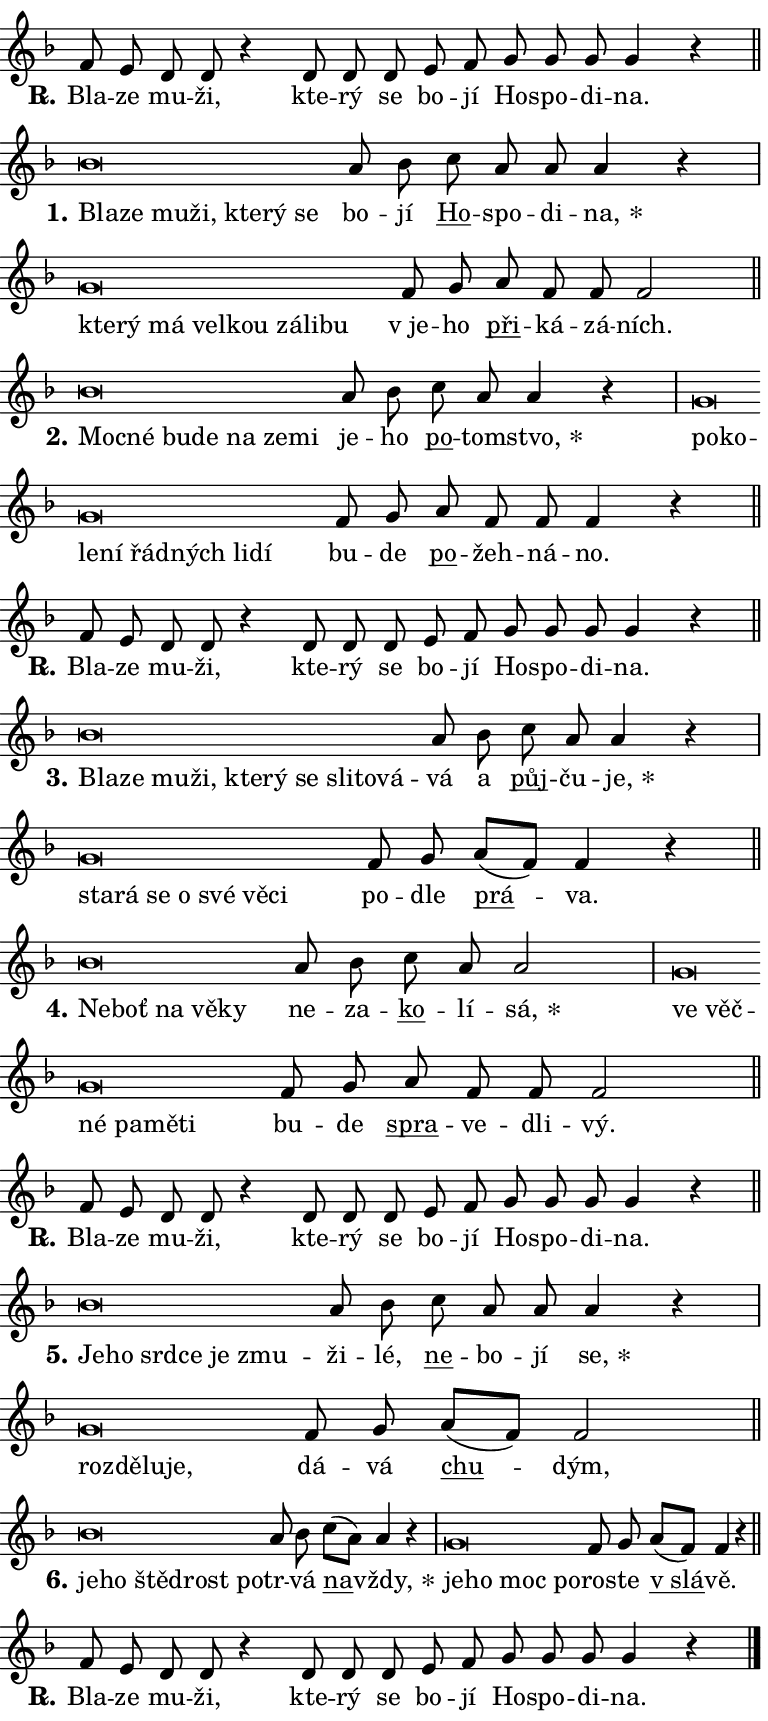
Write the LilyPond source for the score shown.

\version "2.24.0"
\header { tagline = "" }
\paper {
  indent = 0\cm
  top-margin = 0\cm
  right-margin = 0.13\cm % to fit lyric hyphens
  bottom-margin = 0\cm
  left-margin = 0\cm
  paper-width = 13\cm
  page-breaking = #ly:one-page-breaking
  system-system-spacing.basic-distance = #11
  score-system-spacing.basic-distance = #11
  ragged-last = ##f
}


%% Author: Thomas Morley
%% https://lists.gnu.org/archive/html/lilypond-user/2020-05/msg00002.html
#(define (line-position grob)
"Returns position of @var[grob} in current system:
   @code{'start}, if at first time-step
   @code{'end}, if at last time-step
   @code{'middle} otherwise
"
  (let* ((col (ly:item-get-column grob))
         (ln (ly:grob-object col 'left-neighbor))
         (rn (ly:grob-object col 'right-neighbor))
         (col-to-check-left (if (ly:grob? ln) ln col))
         (col-to-check-right (if (ly:grob? rn) rn col))
         (break-dir-left
           (and
             (ly:grob-property col-to-check-left 'non-musical #f)
             (ly:item-break-dir col-to-check-left)))
         (break-dir-right
           (and
             (ly:grob-property col-to-check-right 'non-musical #f)
             (ly:item-break-dir col-to-check-right))))
        (cond ((eqv? 1 break-dir-left) 'start)
              ((eqv? -1 break-dir-right) 'end)
              (else 'middle))))

#(define (tranparent-at-line-position vctor)
  (lambda (grob)
  "Relying on @code{line-position} select the relevant enry from @var{vctor}.
Used to determine transparency,"
    (case (line-position grob)
      ((end) (not (vector-ref vctor 0)))
      ((middle) (not (vector-ref vctor 1)))
      ((start) (not (vector-ref vctor 2))))))

noteHeadBreakVisibility =
#(define-music-function (break-visibility)(vector?)
"Makes @code{NoteHead}s transparent relying on @var{break-visibility}"
#{
  \override NoteHead.transparent =
    #(tranparent-at-line-position break-visibility)
#})

#(define delete-ledgers-for-transparent-note-heads
  (lambda (grob)
    "Reads whether a @code{NoteHead} is transparent.
If so this @code{NoteHead} is removed from @code{'note-heads} from
@var{grob}, which is supposed to be @code{LedgerLineSpanner}.
As a result ledgers are not printed for this @code{NoteHead}"
    (let* ((nhds-array (ly:grob-object grob 'note-heads))
           (nhds-list
             (if (ly:grob-array? nhds-array)
                 (ly:grob-array->list nhds-array)
                 '()))
           ;; Relies on the transparent-property being done before
           ;; Staff.LedgerLineSpanner.after-line-breaking is executed.
           ;; This is fragile ...
           (to-keep
             (remove
               (lambda (nhd)
                 (ly:grob-property nhd 'transparent #f))
               nhds-list)))
      ;; TODO find a better method to iterate over grob-arrays, similiar
      ;; to filter/remove etc for lists
      ;; For now rebuilt from scratch
      (set! (ly:grob-object grob 'note-heads)  '())
      (for-each
        (lambda (nhd)
          (ly:pointer-group-interface::add-grob grob 'note-heads nhd))
        to-keep))))

squashNotes = {
  \override NoteHead.X-extent = #'(-0.2 . 0.2)
  \override NoteHead.Y-extent = #'(-0.75 . 0)
  \override NoteHead.stencil =
    #(lambda (grob)
       (let ((pos (ly:grob-property grob 'staff-position)))
         (begin
           (if (< pos -7) (display "ERROR: Lower brevis then expected\n") (display ""))
           (if (<= pos -6) ly:text-interface::print ly:note-head::print))))
}
unSquashNotes = {
  \revert NoteHead.X-extent
  \revert NoteHead.Y-extent
  \revert NoteHead.stencil
}

hideNotes = \noteHeadBreakVisibility #begin-of-line-visible
unHideNotes = \noteHeadBreakVisibility #all-visible

% work-around for resetting accidentals
% https://lilypond.org/doc/v2.23/Documentation/notation/displaying-rhythms#unmetered-music
cadenzaMeasure = {
  \cadenzaOff
  \partial 1024 s1024
  \cadenzaOn
}

#(define-markup-command (accent layout props text) (markup?)
  "Underline accented syllable"
  (interpret-markup layout props
    #{\markup \override #'(offset . 4.3) \underline { #text }#}))

responsum = \markup \concat {
  "R" \hspace #-1.05 \path #0.1 #'((moveto 0 0.07) (lineto 0.9 0.8)) \hspace #0.05 "."
}

spaceSize = #0.6828661417322834 % exact space size for TeX Gyre Schola

\layout {
  \context {
    \Staff
    \remove "Time_signature_engraver"
    \override LedgerLineSpanner.after-line-breaking = #delete-ledgers-for-transparent-note-heads
  }
  \context {
    \Lyrics {
      \override LyricSpace.minimum-distance = \spaceSize
      \override LyricText.font-name = #"TeX Gyre Schola"
      \override LyricText.font-size = 1
      \override StanzaNumber.font-name = #"TeX Gyre Schola Bold"
      \override StanzaNumber.font-size = 1
    }
  }
  \context {
    \Score 
    \override NoteHead.text =
      #(lambda (grob) 
        (let ((pos (ly:grob-property grob 'staff-position)))
          #{\markup {
            \combine
              \halign #-0.55 \raise #(if (= pos -6) 0 0.5) \override #'(thickness . 2) \draw-line #'(3.2 . 0)
              \musicglyph "noteheads.sM1"
          }#}))
  }
}

% magnetic-lyrics.ily
%
%   written by
%     Jean Abou Samra <jean@abou-samra.fr>
%     Werner Lemberg <wl@gnu.org>
%
%   adapted by
%     Jiri Hon <jiri.hon@gmail.com>
%
% Version 2022-Apr-15

% https://www.mail-archive.com/lilypond-user@gnu.org/msg149350.html

#(define (Left_hyphen_pointer_engraver context)
   "Collect syllable-hyphen-syllable occurrences in lyrics and store
them in properties.  This engraver only looks to the left.  For
example, if the lyrics input is @code{foo -- bar}, it does the
following.

@itemize @bullet
@item
Set the @code{text} property of the @code{LyricHyphen} grob between
@q{foo} and @q{bar} to @code{foo}.

@item
Set the @code{left-hyphen} property of the @code{LyricText} grob with
text @q{foo} to the @code{LyricHyphen} grob between @q{foo} and
@q{bar}.
@end itemize

Use this auxiliary engraver in combination with the
@code{lyric-@/text::@/apply-@/magnetic-@/offset!} hook."
   (let ((hyphen #f)
         (text #f))
     (make-engraver
      (acknowledgers
       ((lyric-syllable-interface engraver grob source-engraver)
        (set! text grob)))
      (end-acknowledgers
       ((lyric-hyphen-interface engraver grob source-engraver)
        ;(when (not (grob::has-interface grob 'lyric-space-interface))
          (set! hyphen grob)));)
      ((stop-translation-timestep engraver)
       (when (and text hyphen)
         (ly:grob-set-object! text 'left-hyphen hyphen))
       (set! text #f)
       (set! hyphen #f)))))

#(define (lyric-text::apply-magnetic-offset! grob)
   "If the space between two syllables is less than the value in
property @code{LyricText@/.details@/.squash-threshold}, move the right
syllable to the left so that it gets concatenated with the left
syllable.

Use this function as a hook for
@code{LyricText@/.after-@/line-@/breaking} if the
@code{Left_@/hyphen_@/pointer_@/engraver} is active."
   (let ((hyphen (ly:grob-object grob 'left-hyphen #f)))
     (when hyphen
       (let ((left-text (ly:spanner-bound hyphen LEFT)))
         (when (grob::has-interface left-text 'lyric-syllable-interface)
           (let* ((common (ly:grob-common-refpoint grob left-text X))
                  (this-x-ext (ly:grob-extent grob common X))
                  (left-x-ext
                   (begin
                     ;; Trigger magnetism for left-text.
                     (ly:grob-property left-text 'after-line-breaking)
                     (ly:grob-extent left-text common X)))
                  ;; `delta` is the gap width between two syllables.
                  (delta (- (interval-start this-x-ext)
                            (interval-end left-x-ext)))
                  (details (ly:grob-property grob 'details))
                  (threshold (assoc-get 'squash-threshold details 0.2)))
             (when (< delta threshold)
               (let* (;; We have to manipulate the input text so that
                      ;; ligatures crossing syllable boundaries are not
                      ;; disabled.  For languages based on the Latin
                      ;; script this is essentially a beautification.
                      ;; However, for non-Western scripts it can be a
                      ;; necessity.
                      (lt (ly:grob-property left-text 'text))
                      (rt (ly:grob-property grob 'text))
                      (is-space (grob::has-interface hyphen 'lyric-space-interface))
                      (space (if is-space " " ""))
                      (extra-delta (if is-space spaceSize 0))
                      ;; Append new syllable.
                      (ltrt-space (if (and (string? lt) (string? rt))
                                (string-append lt space rt)
                                (make-concat-markup (list lt space rt))))
                      ;; Right-align `ltrt` to the right side.
                      (ltrt-space-markup (grob-interpret-markup
                               grob
                               (make-translate-markup
                                (cons (interval-length this-x-ext) 0)
                                (make-right-align-markup ltrt-space)))))
                 (begin
                   ;; Don't print `left-text`.
                   (ly:grob-set-property! left-text 'stencil #f)
                   ;; Set text and stencil (which holds all collected
                   ;; syllables so far) and shift it to the left.
                   (ly:grob-set-property! grob 'text ltrt-space)
                   (ly:grob-set-property! grob 'stencil ltrt-space-markup)
                   (ly:grob-translate-axis! grob (- (- delta extra-delta)) X))))))))))


#(define (lyric-hyphen::displace-bounds-first grob)
   ;; Make very sure this callback isn't triggered too early.
   (let ((left (ly:spanner-bound grob LEFT))
         (right (ly:spanner-bound grob RIGHT)))
     (ly:grob-property left 'after-line-breaking)
     (ly:grob-property right 'after-line-breaking)
     (ly:lyric-hyphen::print grob)))

squashThreshold = #0.4

\layout {
  \context {
    \Lyrics
    \consists #Left_hyphen_pointer_engraver
    \override LyricText.after-line-breaking =
      #lyric-text::apply-magnetic-offset!
    \override LyricHyphen.stencil = #lyric-hyphen::displace-bounds-first
    \override LyricText.details.squash-threshold = \squashThreshold
    \override LyricHyphen.minimum-distance = 0
    \override LyricHyphen.minimum-length = \squashThreshold
  }
}

squashText = \override LyricText.details.squash-threshold = 9999
unSquashText = \override LyricText.details.squash-threshold = \squashThreshold

leftText = \override LyricText.self-alignment-X = #LEFT
unLeftText = \revert LyricText.self-alignment-X

starOffset = #(lambda (grob) 
                (let ((x_offset (ly:self-alignment-interface::aligned-on-x-parent grob)))
                  (if (= x_offset 0) 0 (+ x_offset 1.2))))

star = #(define-music-function (syllable)(string?)
"Append star separator at the end of a syllable"
#{
  \once \override LyricText.X-offset = #starOffset
  \lyricmode { \markup {
    #syllable
    \override #'((font-name . "TeX Gyre Schola Bold")) \hspace #0.2 \lower #0.65 \larger "*"
  } }
#})

starAccent = #(define-music-function (syllable)(string?)
"Append star separator at the end of a syllable and make accent"
#{
  \once \override LyricText.X-offset = #starOffset
  \lyricmode { \markup {
    \accent #syllable
    \override #'((font-name . "TeX Gyre Schola Bold")) \hspace #0.2 \lower #0.65 \larger "*"
  } }
#})

breath = #(define-music-function (syllable)(string?)
"Append breathing indicator at the end of a syllable"
#{
  \lyricmode { \markup { #syllable "+" } }
#})

optionalBreath = #(define-music-function (syllable)(string?)
"Append optional breathing indicator at the end of a syllable"
#{
  \lyricmode { \markup { #syllable "(+)" } }
#})


\score {
    <<
        \new Voice = "melody" { \cadenzaOn \key f \major \relative { f'8 e d d r4 \bar "" d8 d d \bar "" e f \bar "" g g g g4 r \cadenzaMeasure \bar "||" \break } }
        \new Lyrics \lyricsto "melody" { \lyricmode { \set stanza = \responsum
Bla -- ze mu -- ži, kte -- rý se bo -- jí Ho -- spo -- di -- na. } }
    >>
    \layout {}
}

\score {
    <<
        \new Voice = "melody" { \cadenzaOn \key f \major \relative { \squashNotes bes'\breve*1/16 \hideNotes \breve*1/16 \bar "" \breve*1/16 \bar "" \breve*1/16 \bar "" \breve*1/16 \bar "" \breve*1/16 \breve*1/16 \bar "" \unHideNotes \unSquashNotes a8 bes \bar "" c a a a4 r \cadenzaMeasure \bar "|" \squashNotes g\breve*1/16 \hideNotes \breve*1/16 \bar "" \breve*1/16 \bar "" \breve*1/16 \bar "" \breve*1/16 \bar "" \breve*1/16 \bar "" \breve*1/16 \breve*1/16 \bar "" \unHideNotes \unSquashNotes f8 g \bar "" a f f f2 \cadenzaMeasure \bar "||" \break } }
        \new Lyrics \lyricsto "melody" { \lyricmode { \set stanza = "1."
\leftText Bla -- \squashText ze mu -- ži, kte -- rý se \unLeftText \unSquashText bo -- jí \markup \accent Ho -- spo -- di -- \star na, \leftText kte -- \squashText rý má vel -- kou zá -- li -- bu \unLeftText \unSquashText "v je" -- ho \markup \accent při -- ká -- zá -- ních. } }
    >>
    \layout {}
}

\score {
    <<
        \new Voice = "melody" { \cadenzaOn \key f \major \relative { \squashNotes bes'\breve*1/16 \hideNotes \breve*1/16 \bar "" \breve*1/16 \bar "" \breve*1/16 \bar "" \breve*1/16 \bar "" \breve*1/16 \breve*1/16 \bar "" \unHideNotes \unSquashNotes a8 bes \bar "" c a a4 r \cadenzaMeasure \bar "|" \squashNotes g\breve*1/16 \hideNotes \breve*1/16 \bar "" \breve*1/16 \bar "" \breve*1/16 \bar "" \breve*1/16 \bar "" \breve*1/16 \bar "" \breve*1/16 \breve*1/16 \bar "" \unHideNotes \unSquashNotes f8 g \bar "" a f f f4 r \cadenzaMeasure \bar "||" \break } }
        \new Lyrics \lyricsto "melody" { \lyricmode { \set stanza = "2."
\leftText Moc -- \squashText né bu -- de na ze -- mi \unLeftText \unSquashText je -- ho \markup \accent po -- tom -- \star stvo, \leftText po -- \squashText ko -- le -- ní řád -- ných li -- dí \unLeftText \unSquashText bu -- de \markup \accent po -- žeh -- ná -- no. } }
    >>
    \layout {}
}

\score {
    <<
        \new Voice = "melody" { \cadenzaOn \key f \major \relative { f'8 e d d r4 \bar "" d8 d d \bar "" e f \bar "" g g g g4 r \cadenzaMeasure \bar "||" \break } }
        \new Lyrics \lyricsto "melody" { \lyricmode { \set stanza = \responsum
Bla -- ze mu -- ži, kte -- rý se bo -- jí Ho -- spo -- di -- na. } }
    >>
    \layout {}
}

\score {
    <<
        \new Voice = "melody" { \cadenzaOn \key f \major \relative { \squashNotes bes'\breve*1/16 \hideNotes \breve*1/16 \bar "" \breve*1/16 \bar "" \breve*1/16 \bar "" \breve*1/16 \bar "" \breve*1/16 \bar "" \breve*1/16 \bar "" \breve*1/16 \bar "" \breve*1/16 \breve*1/16 \bar "" \unHideNotes \unSquashNotes a8 bes \bar "" c a a4 r \cadenzaMeasure \bar "|" \squashNotes g\breve*1/16 \hideNotes \breve*1/16 \bar "" \breve*1/16 \bar "" \breve*1/16 \bar "" \breve*1/16 \bar "" \breve*1/16 \breve*1/16 \bar "" \unHideNotes \unSquashNotes f8 g \bar "" a[( f)] f4 r \cadenzaMeasure \bar "||" \break } }
        \new Lyrics \lyricsto "melody" { \lyricmode { \set stanza = "3."
\leftText Bla -- \squashText ze mu -- ži, kte -- rý se sli -- to -- vá -- \unLeftText \unSquashText vá a \markup \accent půj -- ču -- \star je, \leftText sta -- \squashText rá se o své vě -- ci \unLeftText \unSquashText po -- dle \markup \accent prá -- va. } }
    >>
    \layout {}
}

\score {
    <<
        \new Voice = "melody" { \cadenzaOn \key f \major \relative { \squashNotes bes'\breve*1/16 \hideNotes \breve*1/16 \bar "" \breve*1/16 \bar "" \breve*1/16 \breve*1/16 \bar "" \unHideNotes \unSquashNotes a8 bes \bar "" c a a2 \cadenzaMeasure \bar "|" \squashNotes g\breve*1/16 \hideNotes \breve*1/16 \bar "" \breve*1/16 \bar "" \breve*1/16 \bar "" \breve*1/16 \breve*1/16 \bar "" \unHideNotes \unSquashNotes f8 g \bar "" a f f f2 \cadenzaMeasure \bar "||" \break } }
        \new Lyrics \lyricsto "melody" { \lyricmode { \set stanza = "4."
\leftText Ne -- \squashText boť na vě -- ky \unLeftText \unSquashText ne -- za -- \markup \accent ko -- lí -- \star sá, \leftText ve \squashText věč -- né pa -- mě -- ti \unLeftText \unSquashText bu -- de \markup \accent spra -- ve -- dli -- vý. } }
    >>
    \layout {}
}

\score {
    <<
        \new Voice = "melody" { \cadenzaOn \key f \major \relative { f'8 e d d r4 \bar "" d8 d d \bar "" e f \bar "" g g g g4 r \cadenzaMeasure \bar "||" \break } }
        \new Lyrics \lyricsto "melody" { \lyricmode { \set stanza = \responsum
Bla -- ze mu -- ži, kte -- rý se bo -- jí Ho -- spo -- di -- na. } }
    >>
    \layout {}
}

\score {
    <<
        \new Voice = "melody" { \cadenzaOn \key f \major \relative { \squashNotes bes'\breve*1/16 \hideNotes \breve*1/16 \bar "" \breve*1/16 \bar "" \breve*1/16 \bar "" \breve*1/16 \breve*1/16 \bar "" \unHideNotes \unSquashNotes a8 bes \bar "" c a a a4 r \cadenzaMeasure \bar "|" \squashNotes g\breve*1/16 \hideNotes \breve*1/16 \bar "" \breve*1/16 \breve*1/16 \bar "" \unHideNotes \unSquashNotes f8 g \bar "" a[( f)] f2 \cadenzaMeasure \bar "||" \break } }
        \new Lyrics \lyricsto "melody" { \lyricmode { \set stanza = "5."
\leftText Je -- \squashText ho srd -- ce je zmu -- \unLeftText \unSquashText ži -- lé, \markup \accent ne -- bo -- jí \star se, \leftText roz -- \squashText dě -- lu -- je, \unLeftText \unSquashText dá -- vá \markup \accent chu -- dým, } }
    >>
    \layout {}
}

\score {
    <<
        \new Voice = "melody" { \cadenzaOn \key f \major \relative { \squashNotes bes'\breve*1/16 \hideNotes \breve*1/16 \bar "" \breve*1/16 \bar "" \breve*1/16 \breve*1/16 \bar "" \unHideNotes \unSquashNotes a8 bes \bar "" c[( a)] a4 r \cadenzaMeasure \bar "|" \squashNotes g\breve*1/16 \hideNotes \breve*1/16 \bar "" \breve*1/16 \breve*1/16 \bar "" \unHideNotes \unSquashNotes f8 g \bar "" a[( f)] f4 r \cadenzaMeasure \bar "||" \break } }
        \new Lyrics \lyricsto "melody" { \lyricmode { \set stanza = "6."
\leftText je -- \squashText ho ště -- drost po -- \unLeftText \unSquashText tr -- vá \markup \accent na -- \star vždy, \leftText je -- \squashText ho moc po -- \unLeftText \unSquashText ro -- ste \markup \accent "v slá" -- vě. } }
    >>
    \layout {}
}

\score {
    <<
        \new Voice = "melody" { \cadenzaOn \key f \major \relative { f'8 e d d r4 \bar "" d8 d d \bar "" e f \bar "" g g g g4 r \cadenzaMeasure \bar "||" \break } \bar "|." }
        \new Lyrics \lyricsto "melody" { \lyricmode { \set stanza = \responsum
Bla -- ze mu -- ži, kte -- rý se bo -- jí Ho -- spo -- di -- na. } }
    >>
    \layout {}
}
